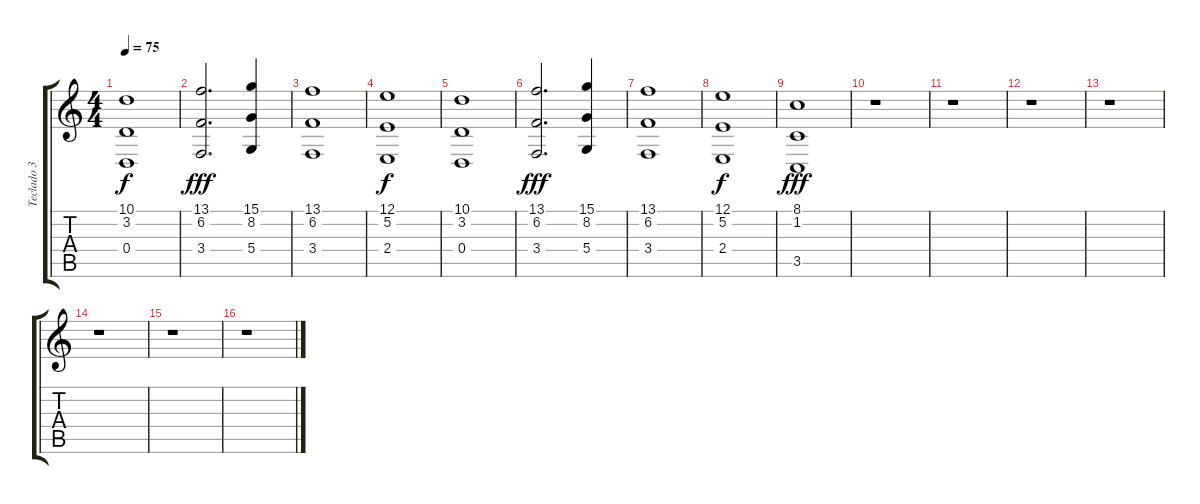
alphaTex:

\track ("Teclado 3" "Teclado 3") {instrument stringensemble2}
\staff {score tabs}
\tuning (E4 B3 G3 D3 A2 E2) {hide}
\ts (4 4)
\tempo 75
\clef g2
\ks c
(10.1 3.2 0.4).1{dy f} |
(13.1 6.2 3.4).2{d dy fff} (15.1 8.2 5.4).4 |
(13.1 6.2 3.4).1 |
(12.1 5.2 2.4).1{dy f} |
(10.1 3.2 0.4).1 |
(13.1 6.2 3.4).2{d dy fff} (15.1 8.2 5.4).4 |
(13.1 6.2 3.4).1 |
(12.1 5.2 2.4).1{dy f} |
(8.1 1.2 3.5).1{dy fff} |
r.1 |
r.1 |
r.1 |
r.1 |
r.1 |
r.1 |
r.1
